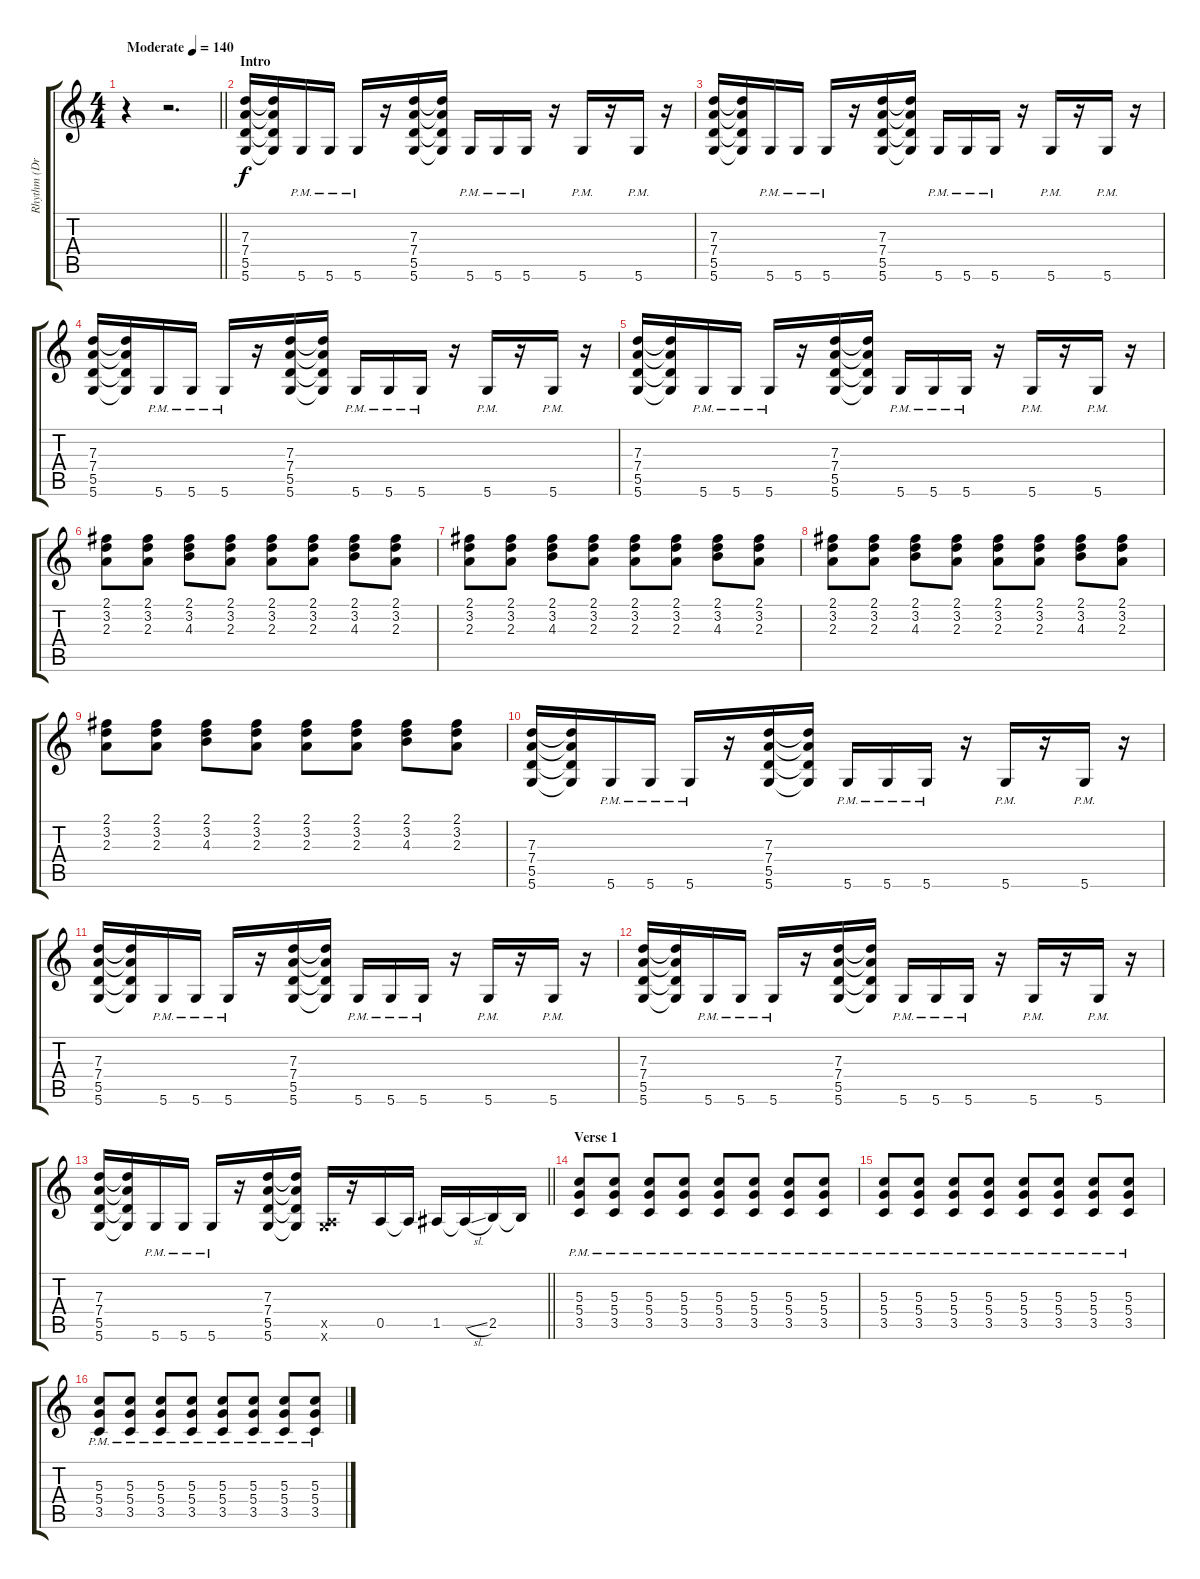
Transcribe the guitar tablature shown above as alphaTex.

\track ("Rhythm (Drop-D)" "Rhythm (Dr") {instrument overdrivenguitar}
\staff {score tabs}
\tuning (E4 B3 G3 D3 A2 D2) {hide}
\ts (4 4)
\tempo (140 "Moderate")
\clef g2
\barLineRight lightlight
\ks c
r.4{dy f instrument overdrivenguitar} r.2{d} |
\section ("" "Intro")
(7.3 7.4 5.5 5.6).16 (7.3{t} 7.4{t} 5.5{t} 5.6{t}).16 5.6{pm}.16 5.6{pm}.16 5.6{pm}.16 r.16 (7.3 7.4 5.5 5.6).16 (7.3{t} 7.4{t} 5.5{t} 5.6{t}).16 5.6{pm}.16 5.6{pm}.16 5.6{pm}.16 r.16 5.6{pm}.16 r.16 5.6{pm}.16 r.16 |
(7.3 7.4 5.5 5.6).16 (7.3{t} 7.4{t} 5.5{t} 5.6{t}).16 5.6{pm}.16 5.6{pm}.16 5.6{pm}.16 r.16 (7.3 7.4 5.5 5.6).16 (7.3{t} 7.4{t} 5.5{t} 5.6{t}).16 5.6{pm}.16 5.6{pm}.16 5.6{pm}.16 r.16 5.6{pm}.16 r.16 5.6{pm}.16 r.16 |
(7.3 7.4 5.5 5.6).16 (7.3{t} 7.4{t} 5.5{t} 5.6{t}).16 5.6{pm}.16 5.6{pm}.16 5.6{pm}.16 r.16 (7.3 7.4 5.5 5.6).16 (7.3{t} 7.4{t} 5.5{t} 5.6{t}).16 5.6{pm}.16 5.6{pm}.16 5.6{pm}.16 r.16 5.6{pm}.16 r.16 5.6{pm}.16 r.16 |
(7.3 7.4 5.5 5.6).16 (7.3{t} 7.4{t} 5.5{t} 5.6{t}).16 5.6{pm}.16 5.6{pm}.16 5.6{pm}.16 r.16 (7.3 7.4 5.5 5.6).16 (7.3{t} 7.4{t} 5.5{t} 5.6{t}).16 5.6{pm}.16 5.6{pm}.16 5.6{pm}.16 r.16 5.6{pm}.16 r.16 5.6{pm}.16 r.16 |
(2.1 3.2 2.3).8 (2.1 3.2 2.3).8 (2.1 3.2 4.3).8 (2.1 3.2 2.3).8 (2.1 3.2 2.3).8 (2.1 3.2 2.3).8 (2.1 3.2 4.3).8 (2.1 3.2 2.3).8 |
(2.1 3.2 2.3).8 (2.1 3.2 2.3).8 (2.1 3.2 4.3).8 (2.1 3.2 2.3).8 (2.1 3.2 2.3).8 (2.1 3.2 2.3).8 (2.1 3.2 4.3).8 (2.1 3.2 2.3).8 |
(2.1 3.2 2.3).8 (2.1 3.2 2.3).8 (2.1 3.2 4.3).8 (2.1 3.2 2.3).8 (2.1 3.2 2.3).8 (2.1 3.2 2.3).8 (2.1 3.2 4.3).8 (2.1 3.2 2.3).8 |
(2.1 3.2 2.3).8 (2.1 3.2 2.3).8 (2.1 3.2 4.3).8 (2.1 3.2 2.3).8 (2.1 3.2 2.3).8 (2.1 3.2 2.3).8 (2.1 3.2 4.3).8 (2.1 3.2 2.3).8 |
(7.3 7.4 5.5 5.6).16 (7.3{t} 7.4{t} 5.5{t} 5.6{t}).16 5.6{pm}.16 5.6{pm}.16 5.6{pm}.16 r.16 (7.3 7.4 5.5 5.6).16 (7.3{t} 7.4{t} 5.5{t} 5.6{t}).16 5.6{pm}.16 5.6{pm}.16 5.6{pm}.16 r.16 5.6{pm}.16 r.16 5.6{pm}.16 r.16 |
(7.3 7.4 5.5 5.6).16 (7.3{t} 7.4{t} 5.5{t} 5.6{t}).16 5.6{pm}.16 5.6{pm}.16 5.6{pm}.16 r.16 (7.3 7.4 5.5 5.6).16 (7.3{t} 7.4{t} 5.5{t} 5.6{t}).16 5.6{pm}.16 5.6{pm}.16 5.6{pm}.16 r.16 5.6{pm}.16 r.16 5.6{pm}.16 r.16 |
(7.3 7.4 5.5 5.6).16 (7.3{t} 7.4{t} 5.5{t} 5.6{t}).16 5.6{pm}.16 5.6{pm}.16 5.6{pm}.16 r.16 (7.3 7.4 5.5 5.6).16 (7.3{t} 7.4{t} 5.5{t} 5.6{t}).16 5.6{pm}.16 5.6{pm}.16 5.6{pm}.16 r.16 5.6{pm}.16 r.16 5.6{pm}.16 r.16 |
\barLineRight lightlight
(7.3 7.4 5.5 5.6).16 (7.3{t} 7.4{t} 5.5{t} 5.6{t}).16 5.6{pm}.16 5.6{pm}.16 5.6{pm}.16 r.16 (7.3 7.4 5.5 5.6).16 (7.3{t} 7.4{t} 5.5{t} 5.6{t}).16 (0.5{x} 5.6{x}).16 r.16 0.5.16 0.5{t}.16 1.5.16 1.5{sl t}.16 2.5.16 2.5{t}.16 |
\section ("" "Verse 1")
(5.3{pm} 5.4{pm} 3.5{pm}).8 (5.3{pm} 5.4{pm} 3.5{pm}).8 (5.3{pm} 5.4{pm} 3.5{pm}).8 (5.3{pm} 5.4{pm} 3.5{pm}).8 (5.3{pm} 5.4{pm} 3.5{pm}).8 (5.3{pm} 5.4{pm} 3.5{pm}).8 (5.3{pm} 5.4{pm} 3.5{pm}).8 (5.3{pm} 5.4{pm} 3.5{pm}).8 |
(5.3{pm} 5.4{pm} 3.5{pm}).8 (5.3{pm} 5.4{pm} 3.5{pm}).8 (5.3{pm} 5.4{pm} 3.5{pm}).8 (5.3{pm} 5.4{pm} 3.5{pm}).8 (5.3{pm} 5.4{pm} 3.5{pm}).8 (5.3{pm} 5.4{pm} 3.5{pm}).8 (5.3{pm} 5.4{pm} 3.5{pm}).8 (5.3{pm} 5.4{pm} 3.5{pm}).8 |
(5.3{pm} 5.4{pm} 3.5{pm}).8 (5.3{pm} 5.4{pm} 3.5{pm}).8 (5.3{pm} 5.4{pm} 3.5{pm}).8 (5.3{pm} 5.4{pm} 3.5{pm}).8 (5.3{pm} 5.4{pm} 3.5{pm}).8 (5.3{pm} 5.4{pm} 3.5{pm}).8 (5.3{pm} 5.4{pm} 3.5{pm}).8 (5.3{pm} 5.4{pm} 3.5{pm}).8
